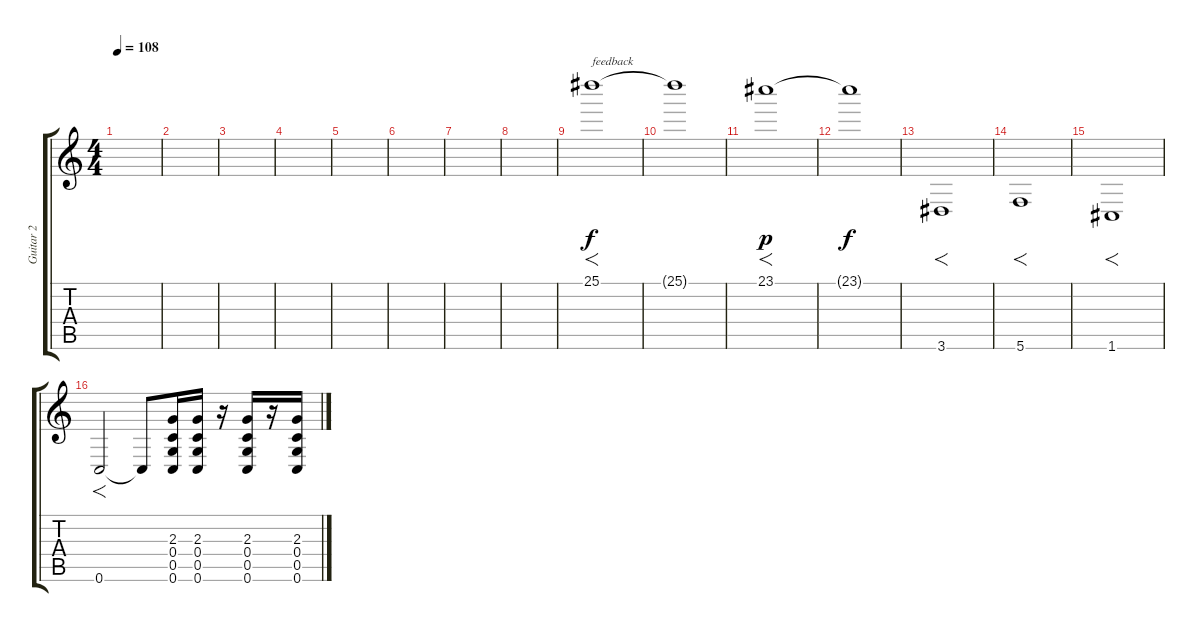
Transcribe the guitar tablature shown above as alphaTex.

\track ("Guitar 2" "Guitar 2") {instrument distortionguitar}
\staff {score tabs}
\tuning (D4 A3 F3 C3 G2 C2) {hide}
\ts (4 4)
\tempo 108
\clef g2
\ks c
|
|
|
|
|
|
|
|
25.1.1{f txt "feedback "} |
25.1{t}.1{dy f} |
23.1.1{f dy p} |
23.1{t}.1{dy f} |
3.6.1{f} |
5.6.1{f} |
1.6.1{f} |
0.6.2{f} 0.6{t}.8 (2.3 0.4 0.5 0.6).16 (2.3 0.4 0.5 0.6).16 r.16 (2.3 0.4 0.5 0.6).16 r.16 (2.3 0.4 0.5 0.6).16
